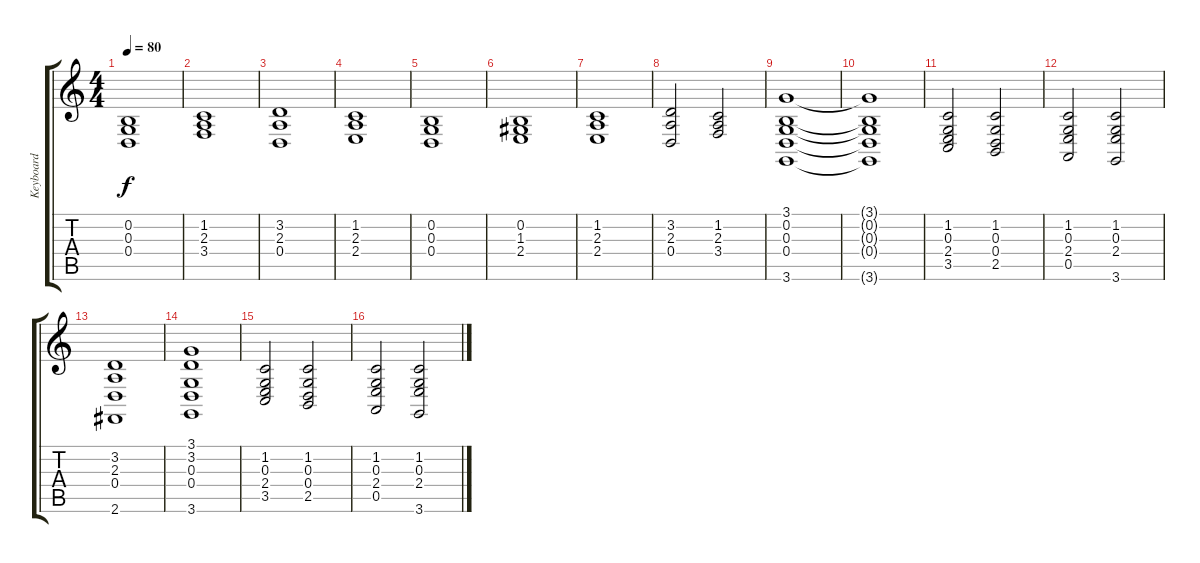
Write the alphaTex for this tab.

\track ("Keyboard" "Keyboard") {instrument stringensemble1}
\staff {score tabs}
\tuning (E4 B3 G3 D3 A2 E2) {hide}
\ts (4 4)
\tempo 80
\clef g2
\ks c
(0.2 0.3 0.4).1{dy f} |
(1.2 2.3 3.4).1 |
(3.2 2.3 0.4).1 |
(1.2 2.3 2.4).1 |
(0.2 0.3 0.4).1 |
(0.2 1.3 2.4).1 |
(1.2 2.3 2.4).1 |
(3.2 2.3 0.4).2 (1.2 2.3 3.4).2 |
(3.1 0.2 0.3 0.4 3.6).1 |
(3.1{t} 0.2{t} 0.3{t} 0.4{t} 3.6{t}).1 |
(1.2 0.3 2.4 3.5).2 (1.2 0.3 0.4 2.5).2 |
(1.2 0.3 2.4 0.5).2 (1.2 0.3 2.4 3.6).2 |
(3.2 2.3 0.4 2.6).1 |
(3.1 3.2 0.3 0.4 3.6).1 |
(1.2 0.3 2.4 3.5).2 (1.2 0.3 0.4 2.5).2 |
(1.2 0.3 2.4 0.5).2 (1.2 0.3 2.4 3.6).2
